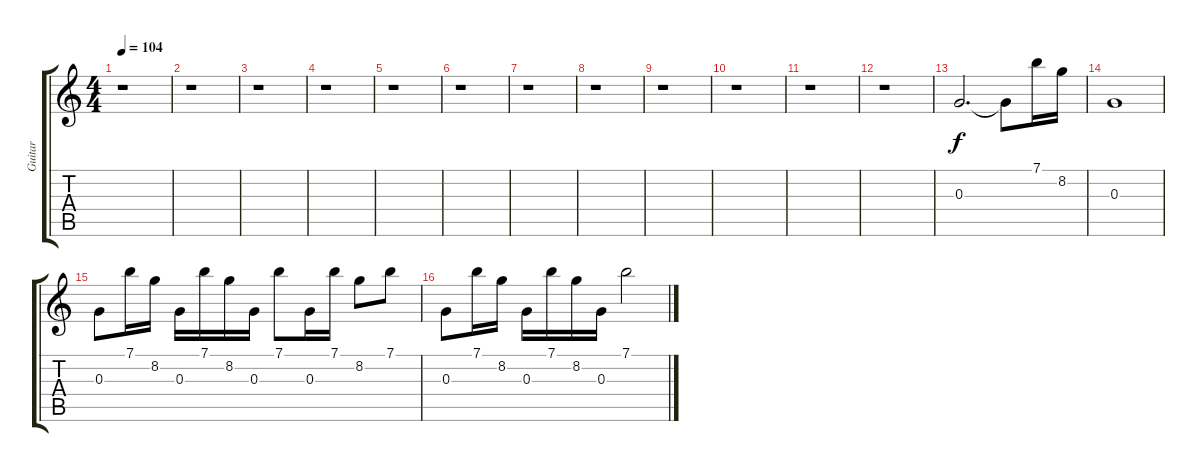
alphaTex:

\track ("Guitar" "Guitar") {instrument electricguitarjazz}
\staff {score tabs}
\tuning (E4 B3 G3 D3 A2 E2) {hide}
\ts (4 4)
\tempo 104
\clef g2
\ks c
r.1{dy f instrument electricguitarjazz} |
r.1 |
r.1 |
r.1 |
r.1 |
r.1 |
r.1 |
r.1 |
r.1 |
r.1 |
r.1 |
r.1 |
0.3.2{d} 0.3{t}.8 7.1.16 8.2.16 |
0.3.1 |
0.3.8 7.1.16 8.2.16 0.3.16 7.1.16 8.2.16 0.3.16 7.1.8 0.3.16 7.1.16 8.2.8 7.1.8 |
0.3.8 7.1.16 8.2.16 0.3.16 7.1.16 8.2.16 0.3.16 7.1.2
